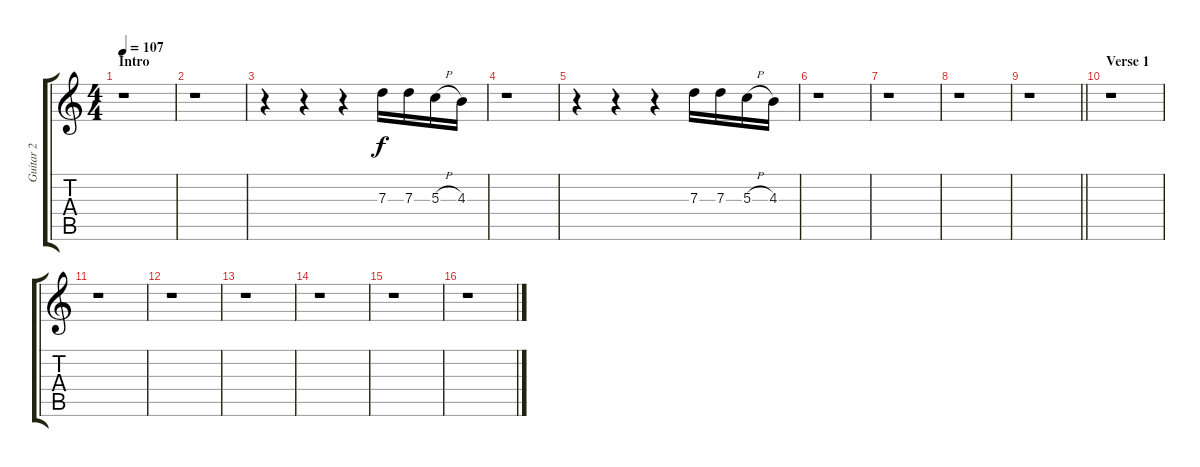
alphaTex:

\track ("Guitar 2" "Guitar 2") {instrument distortionguitar}
\staff {score tabs}
\tuning (E4 B3 G3 D3 A2 E2) {hide}
\ts (4 4)
\section ("" "Intro")
\tempo 107
\clef g2
\ks c
r.1{dy f instrument distortionguitar} |
r.1 |
r.4 r.4 r.4 7.3.16 7.3.16 5.3{h}.16 4.3.16 |
r.1 |
r.4 r.4 r.4 7.3.16 7.3.16 5.3{h}.16 4.3.16 |
r.1 |
r.1 |
r.1 |
\barLineRight lightlight
r.1 |
\section ("" "Verse 1")
r.1 |
r.1 |
r.1 |
r.1 |
r.1 |
r.1 |
r.1
